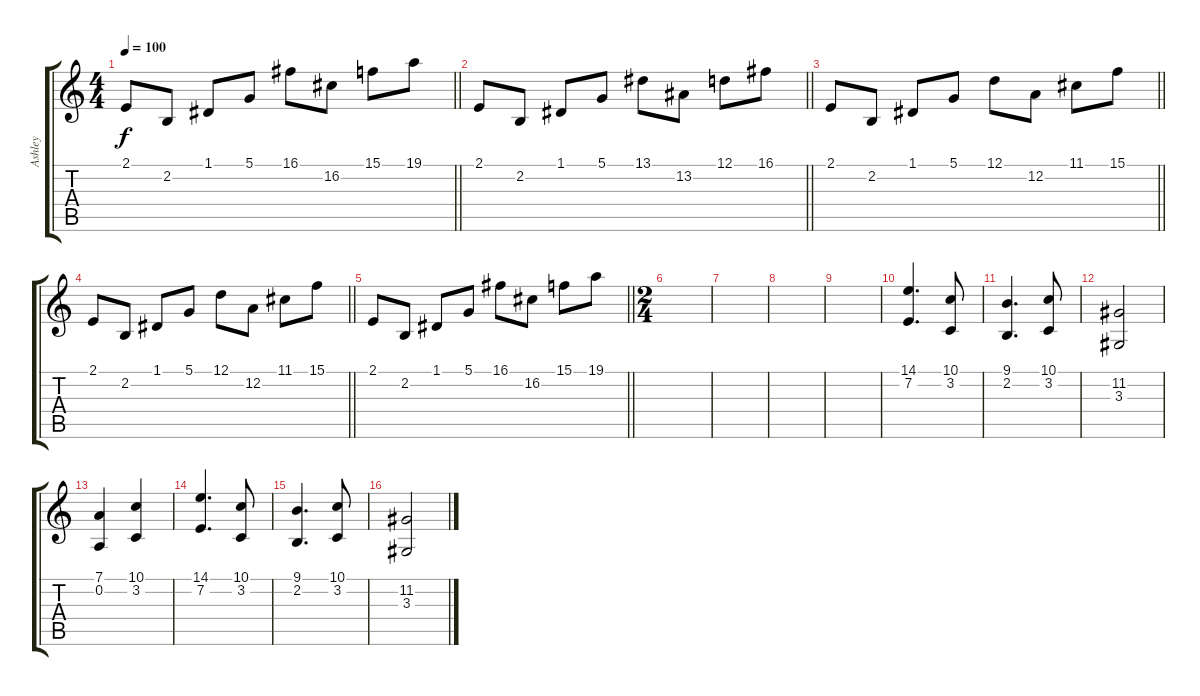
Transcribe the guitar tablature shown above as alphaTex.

\track ("Ashley" "Ashley") {instrument stringensemble1}
\staff {score tabs}
\tuning (D4 A3 F3 C3 G2 D2) {hide}
\ts (4 4)
\tempo 100
\clef g2
\barLineRight lightlight
\ks c
2.1.8{dy f} 2.2.8 1.1.8 5.1.8 16.1.8 16.2.8 15.1.8 19.1.8 |
\barLineRight lightlight
2.1.8 2.2.8 1.1.8 5.1.8 13.1.8 13.2.8 12.1.8 16.1.8 |
\barLineRight lightlight
2.1.8 2.2.8 1.1.8 5.1.8 12.1.8 12.2.8 11.1.8 15.1.8 |
\barLineRight lightlight
2.1.8 2.2.8 1.1.8 5.1.8 12.1.8 12.2.8 11.1.8 15.1.8 |
\barLineRight lightlight
2.1.8 2.2.8 1.1.8 5.1.8 16.1.8 16.2.8 15.1.8 19.1.8 |
\ts (2 4)
|
|
|
|
(14.1 7.2).4{d volume 11 instrument trumpet} (10.1 3.2).8 |
(9.1 2.2).4{d} (10.1 3.2).8 |
(11.2 3.3).2 |
(7.1 0.2).4 (10.1 3.2).4 |
(14.1 7.2).4{d} (10.1 3.2).8 |
(9.1 2.2).4{d} (10.1 3.2).8 |
(11.2 3.3).2
